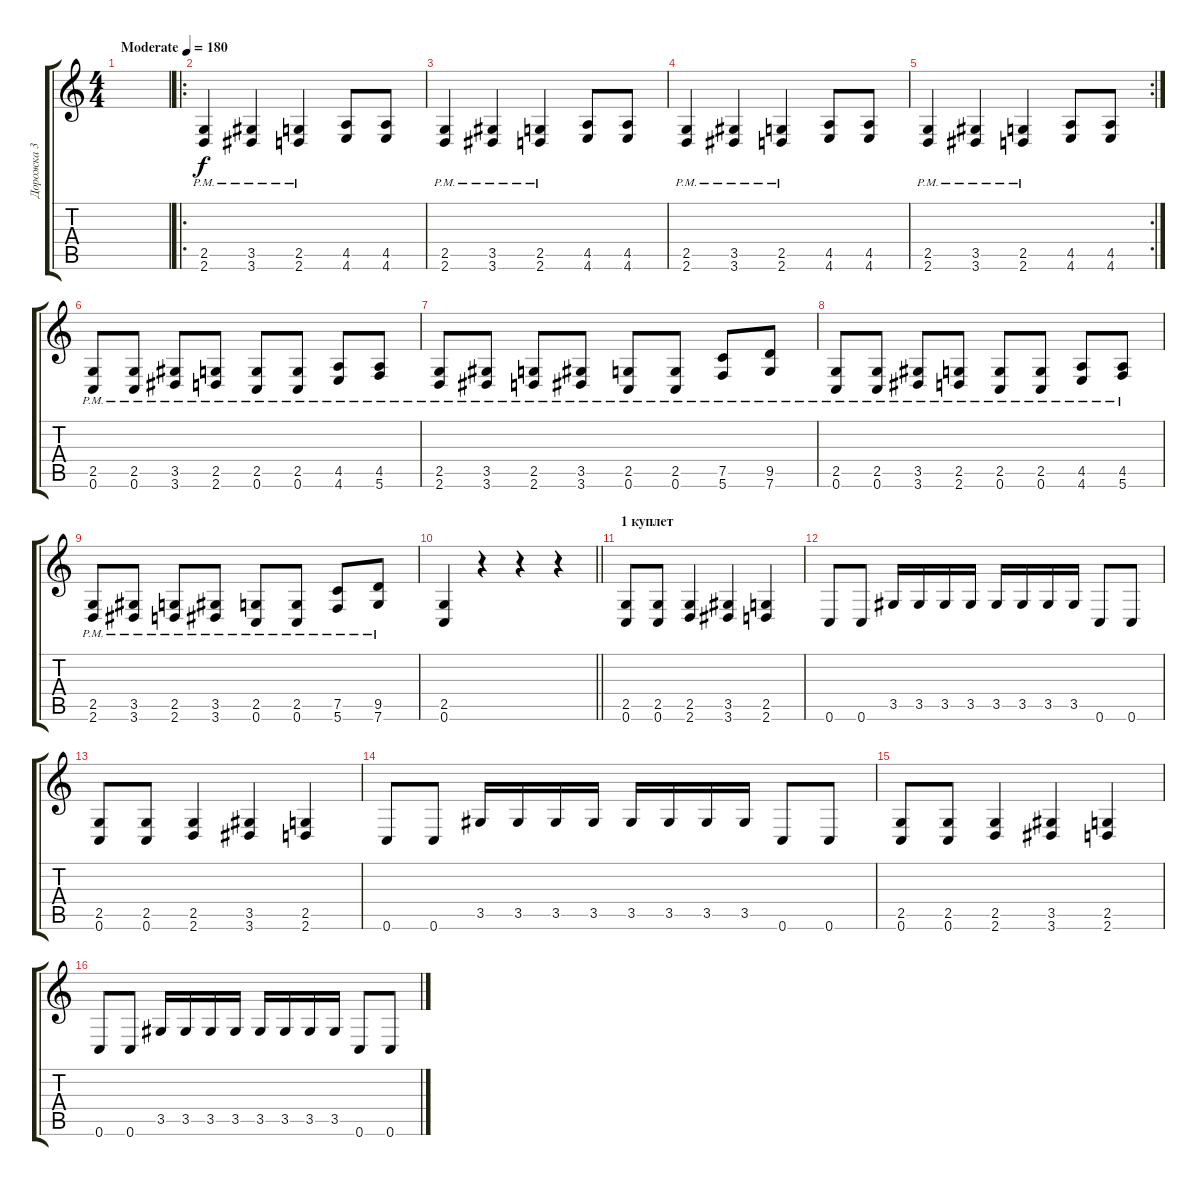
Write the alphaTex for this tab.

\track ("Дорожка 3" "Дорожка 3") {instrument distortionguitar}
\staff {score tabs}
\tuning (C4 G3 Eb3 Bb2 F2 C2) {hide}
\ts (4 4)
\tempo (180 "Moderate")
\clef g2
\ks c
|
\ro
(2.5{pm} 2.6{pm}).4 (3.5{pm} 3.6{pm}).4 (2.5{pm} 2.6{pm}).4 (4.5 4.6).8 (4.5 4.6).8 |
(2.5{pm} 2.6{pm}).4 (3.5{pm} 3.6{pm}).4 (2.5{pm} 2.6{pm}).4 (4.5 4.6).8 (4.5 4.6).8 |
(2.5{pm} 2.6{pm}).4 (3.5{pm} 3.6{pm}).4 (2.5{pm} 2.6{pm}).4 (4.5 4.6).8 (4.5 4.6).8 |
\rc 2
(2.5{pm} 2.6{pm}).4 (3.5{pm} 3.6{pm}).4 (2.5{pm} 2.6{pm}).4 (4.5 4.6).8 (4.5 4.6).8 |
(2.5{pm} 0.6{pm}).8 (2.5{pm} 0.6{pm}).8 (3.5{pm} 3.6{pm}).8 (2.5{pm} 2.6{pm}).8 (2.5{pm} 0.6{pm}).8 (2.5{pm} 0.6{pm}).8 (4.5{pm} 4.6{pm}).8 (4.5{pm} 5.6{pm}).8 |
(2.5{pm} 2.6{pm}).8 (3.5{pm} 3.6{pm}).8 (2.5{pm} 2.6{pm}).8 (3.5{pm} 3.6{pm}).8 (2.5{pm} 0.6{pm}).8 (2.5{pm} 0.6{pm}).8 (7.5{pm} 5.6{pm}).8 (9.5{pm} 7.6{pm}).8 |
(2.5{pm} 0.6{pm}).8 (2.5{pm} 0.6{pm}).8 (3.5{pm} 3.6{pm}).8 (2.5{pm} 2.6{pm}).8 (2.5{pm} 0.6{pm}).8 (2.5{pm} 0.6{pm}).8 (4.5{pm} 4.6{pm}).8 (4.5{pm} 5.6{pm}).8 |
(2.5{pm} 2.6{pm}).8 (3.5{pm} 3.6{pm}).8 (2.5{pm} 2.6{pm}).8 (3.5{pm} 3.6{pm}).8 (2.5{pm} 0.6{pm}).8 (2.5{pm} 0.6{pm}).8 (7.5{pm} 5.6{pm}).8 (9.5{pm} 7.6{pm}).8 |
\barLineRight lightlight
(2.5 0.6).4 r.4 r.4 r.4 |
\section ("" "1 куплет")
(2.5 0.6).8 (2.5 0.6).8 (2.5 2.6).4 (3.5 3.6).4 (2.5 2.6).4 |
0.6.8 0.6.8 3.5.16 3.5.16 3.5.16 3.5.16 3.5.16 3.5.16 3.5.16 3.5.16 0.6.8 0.6.8 |
(2.5 0.6).8 (2.5 0.6).8 (2.5 2.6).4 (3.5 3.6).4 (2.5 2.6).4 |
0.6.8 0.6.8 3.5.16 3.5.16 3.5.16 3.5.16 3.5.16 3.5.16 3.5.16 3.5.16 0.6.8 0.6.8 |
(2.5 0.6).8 (2.5 0.6).8 (2.5 2.6).4 (3.5 3.6).4 (2.5 2.6).4 |
0.6.8 0.6.8 3.5.16 3.5.16 3.5.16 3.5.16 3.5.16 3.5.16 3.5.16 3.5.16 0.6.8 0.6.8
